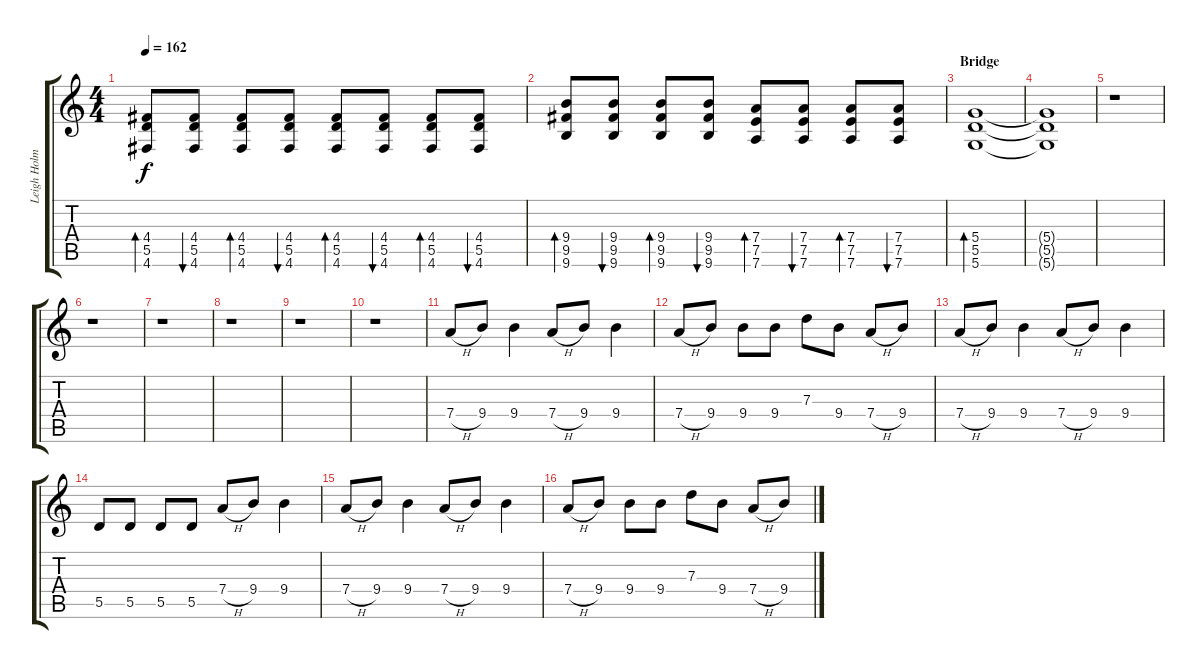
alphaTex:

\track ("Leigh Holmes" "Leigh Holm") {instrument overdrivenguitar}
\staff {score tabs}
\tuning (E4 B3 G3 D3 A2 D2) {hide}
\ts (4 4)
\tempo 162
\clef g2
\ks c
(4.4 5.5 4.6).8{bd 120 dy f} (4.4 5.5 4.6).8{bu 120} (4.4 5.5 4.6).8{bd 120} (4.4 5.5 4.6).8{bu 120} (4.4 5.5 4.6).8{bd 120} (4.4 5.5 4.6).8{bu 120} (4.4 5.5 4.6).8{bd 120} (4.4 5.5 4.6).8{bu 120} |
(9.4 9.5 9.6).8{bd 120} (9.4 9.5 9.6).8{bu 120} (9.4 9.5 9.6).8{bd 120} (9.4 9.5 9.6).8{bu 120} (7.4 7.5 7.6).8{bd 120} (7.4 7.5 7.6).8{bu 120} (7.4 7.5 7.6).8{bd 120} (7.4 7.5 7.6).8{bu 120} |
\section ("" "Bridge")
(5.4 5.5 5.6).1{bd 120} |
(5.4{t} 5.5{t} 5.6{t}).1 |
r.1 |
r.1 |
r.1 |
r.1 |
r.1 |
r.1 |
7.4{h}.8 9.4.8 9.4.4 7.4{h}.8 9.4.8 9.4.4 |
7.4{h}.8 9.4.8 9.4.8 9.4.8 7.3.8 9.4.8 7.4{h}.8 9.4.8 |
7.4{h}.8 9.4.8 9.4.4 7.4{h}.8 9.4.8 9.4.4 |
5.5.8 5.5.8 5.5.8 5.5.8 7.4{h}.8 9.4.8 9.4.4 |
7.4{h}.8 9.4.8 9.4.4 7.4{h}.8 9.4.8 9.4.4 |
7.4{h}.8 9.4.8 9.4.8 9.4.8 7.3.8 9.4.8 7.4{h}.8 9.4.8
